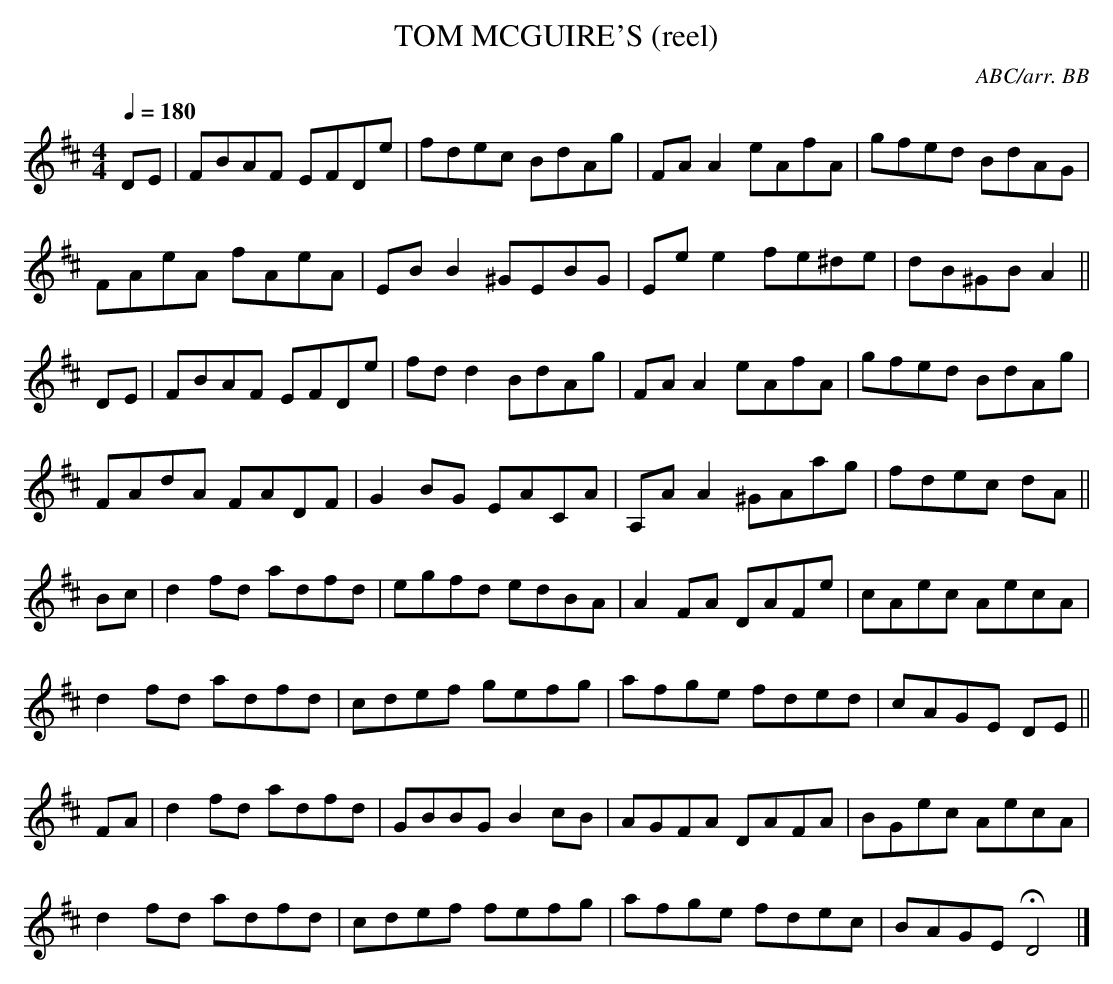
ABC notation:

X:1
T:TOM MCGUIRE'S (reel)
C:ABC/arr. BB
Q:1/4=180
L:1/8
M:4/4
K:D
DE|FBAF EFDe|fdec BdAg|FA A2 eAfA|gfed BdAG|
FAeA fAeA|EB B2 ^GEBG|Ee e2 fe^de|dB^GB A2 ||
DE|FBAF EFDe|fd d2 BdAg|FA A2 eAfA|gfed BdAg|
FAdA FADF|G2 BG EACA|A,A A2 ^GAag|fdec dA ||
Bc|d2 fd adfd|egfd edBA|A2FA DAFe|cAec AecA|
d2 fd adfd|cdef gefg|afge fded|cAGE DE ||
FA|d2 fd adfd|GBBG B2 cB|AGFA DAFA|BGec AecA|
d2 fd adfd|cdef fefg|afge fdec|BAGE HD4|]
